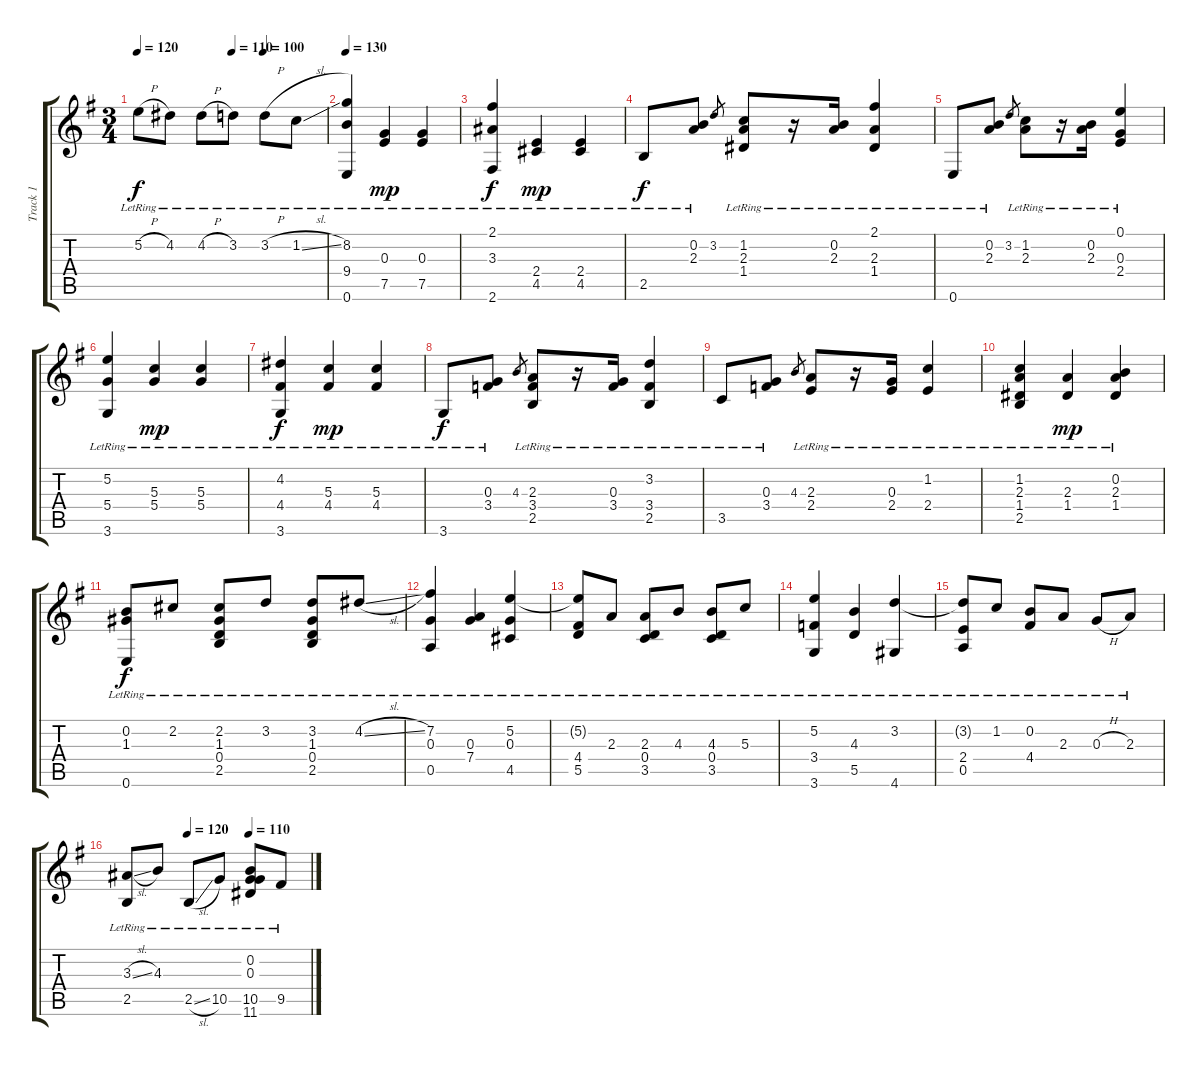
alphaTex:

\track ("Track 1" "Track 1") {instrument acousticguitarnylon}
\staff {score tabs}
\tuning (E4 B3 G3 D3 A2 E2) {hide}
\ts (3 4)
\tempo 120
\tempo (110 0.5)
\tempo (100 0.6666666666666666)
\clef g2
\ks eminor
5.2{h lr}.8{dy f} 4.2{lr}.8 4.2{h lr}.8 3.2{lr}.8 3.2{h lr}.8 1.2{sl lr}.8 |
\tempo 130
(8.2{lr} 9.4{lr} 0.6{lr}).4 (0.3{lr} 7.5{lr}).4{dy mp} (0.3{lr} 7.5{lr}).4 |
(2.1{lr} 3.3{lr} 2.6{lr}).4{dy f} (2.4{lr} 4.5{lr}).4{dy mp} (2.4{lr} 4.5{lr}).4 |
2.5{lr}.8{dy f} (0.2{lr} 2.3{lr}).8 3.2.8{gr} (1.2{lr} 2.3{lr} 1.4{lr}).8 r.16 (0.2{lr} 2.3{lr}).16 (2.1{lr} 2.3{lr} 1.4{lr}).4 |
0.6{lr}.8 (0.2{lr} 2.3{lr}).8 3.2.8{gr} (1.2{lr} 2.3{lr}).8 r.16 (0.2{lr} 2.3{lr}).16 (0.1{lr} 0.3{lr} 2.4{lr}).4 |
(5.2{lr} 5.4{lr} 3.6{lr}).4 (5.3{lr} 5.4{lr}).4{dy mp} (5.3{lr} 5.4{lr}).4 |
(4.2{lr} 4.4{lr} 3.6{lr}).4{dy f} (5.3{lr} 4.4{lr}).4{dy mp} (5.3{lr} 4.4{lr}).4 |
3.6{lr}.8{dy f} (0.3{lr} 3.4{lr}).8 4.3.8{gr} (2.3{lr} 3.4{lr} 2.5{lr}).8 r.16 (0.3{lr} 3.4{lr}).16 (3.2{lr} 3.4{lr} 2.5{lr}).4 |
3.5{lr}.8 (0.3{lr} 3.4{lr}).8 4.3.8{gr} (2.3{lr} 2.4{lr}).8 r.16 (0.3{lr} 2.4{lr}).16 (1.2{lr} 2.4{lr}).4 |
(1.2{lr} 2.3{lr} 1.4{lr} 2.5{lr}).4 (2.3{lr} 1.4{lr}).4{dy mp} (0.2{lr} 2.3{lr} 1.4{lr}).4 |
(0.2{lr} 1.3{lr} 0.6{lr}).8{dy f} 2.2{lr}.8 (2.2{lr} 1.3{lr} 0.4{lr} 2.5{lr}).8 3.2{lr}.8 (3.2{lr} 1.3{lr} 0.4{lr} 2.5{lr}).8 4.2{sl lr}.8 |
(7.2{lr} 0.3{lr} 0.5{lr}).4 (0.3{lr} 7.4{lr}).4 (5.2{lr} 0.3{lr} 4.5{lr}).4 |
(5.2{t} 4.4{lr} 5.5{lr}).8 2.3{lr}.8 (2.3{lr} 0.4{lr} 3.5{lr}).8 4.3{lr}.8 (4.3{lr} 0.4{lr} 3.5{lr}).8 5.3{lr}.8 |
(5.2{lr} 3.4{lr} 3.6{lr}).4 (4.3{lr} 5.5{lr}).4 (3.2{lr} 4.6{lr}).4 |
(3.2{t} 2.4{lr} 0.5{lr}).8 1.2{lr}.8 (0.2{lr} 4.4{lr}).8 2.3{lr}.8 0.3{h lr}.8 2.3{lr}.8 |
\tempo (120 0.3333333333333333)
\tempo (110 0.6666666666666666)
(3.3{sl lr} 2.5{lr}).8 4.3{lr}.8 2.5{sl lr}.8 10.5{lr}.8 (0.2{lr} 0.3{lr} 10.5{lr} 11.6{lr}).8 9.5{lr}.8
